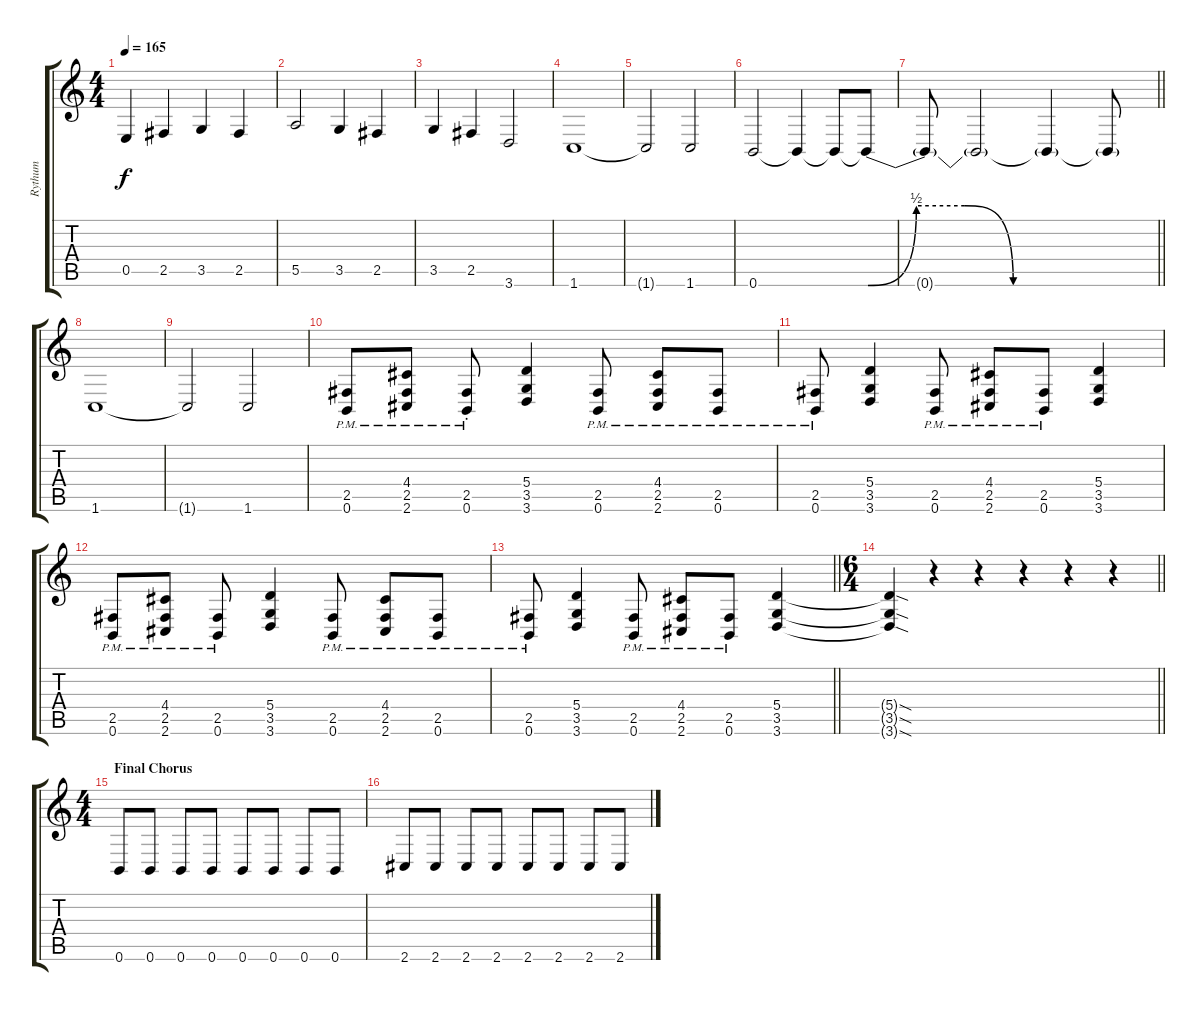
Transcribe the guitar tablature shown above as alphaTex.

\track ("Rythum" "Rythum") {instrument distortionguitar}
\staff {score tabs}
\tuning (B3 Gb3 D3 A2 E2 B1) {hide}
\ts (4 4)
\tempo 165
\clef g2
\ks c
0.5.4{dy f} 2.5.4 3.5.4 2.5.4 |
5.5.2 3.5.4 2.5.4 |
3.5.4 2.5.4 3.6.2 |
1.6.1 |
1.6{t}.2 1.6.2 |
0.6.2 0.6{t}.4 0.6{t}.8 0.6{be (custom 0 0 10 2 20 2 30 0 60 0) t}.8 |
\barLineRight lightlight
0.6{t}.8 0.6{t}.2 0.6{t}.4 0.6{t}.8 |
1.6.1 |
1.6{t}.2 1.6.2 |
(2.5{pm} 0.6{pm}).8 (4.4{pm} 2.5{pm} 2.6{pm}).8 (2.5{pm st} 0.6{pm}).8 (5.4 3.5 3.6).4 (2.5{pm} 0.6{pm}).8 (4.4{pm} 2.5{pm} 2.6{pm}).8 (2.5{pm} 0.6{pm}).8 |
(2.5{pm} 0.6{pm}).8 (5.4 3.5 3.6).4 (2.5{pm} 0.6{pm}).8 (4.4{pm} 2.5{pm} 2.6{pm}).8 (2.5{pm} 0.6{pm}).8 (5.4 3.5 3.6).4 |
(2.5{pm} 0.6{pm}).8 (4.4{pm} 2.5{pm} 2.6{pm}).8 (2.5{pm} 0.6{pm}).8 (5.4 3.5 3.6).4 (2.5{pm} 0.6{pm}).8 (4.4{pm} 2.5{pm} 2.6{pm}).8 (2.5{pm} 0.6{pm}).8 |
\barLineRight lightlight
(2.5{pm} 0.6{pm}).8 (5.4 3.5 3.6).4 (2.5{pm} 0.6{pm}).8 (4.4{pm} 2.5{pm} 2.6{pm}).8 (2.5{pm} 0.6{pm}).8 (5.4 3.5 3.6).4 |
\ts (6 4)
\barLineRight lightlight
(5.4{sod t} 3.5{sod t} 3.6{sod t}).4 r.4 r.4 r.4 r.4 r.4 |
\ts (4 4)
\section ("" "Final Chorus")
0.6.8{volume 12} 0.6.8 0.6.8 0.6.8 0.6.8 0.6.8 0.6.8 0.6.8 |
2.6.8 2.6.8 2.6.8 2.6.8 2.6.8 2.6.8 2.6.8 2.6.8
